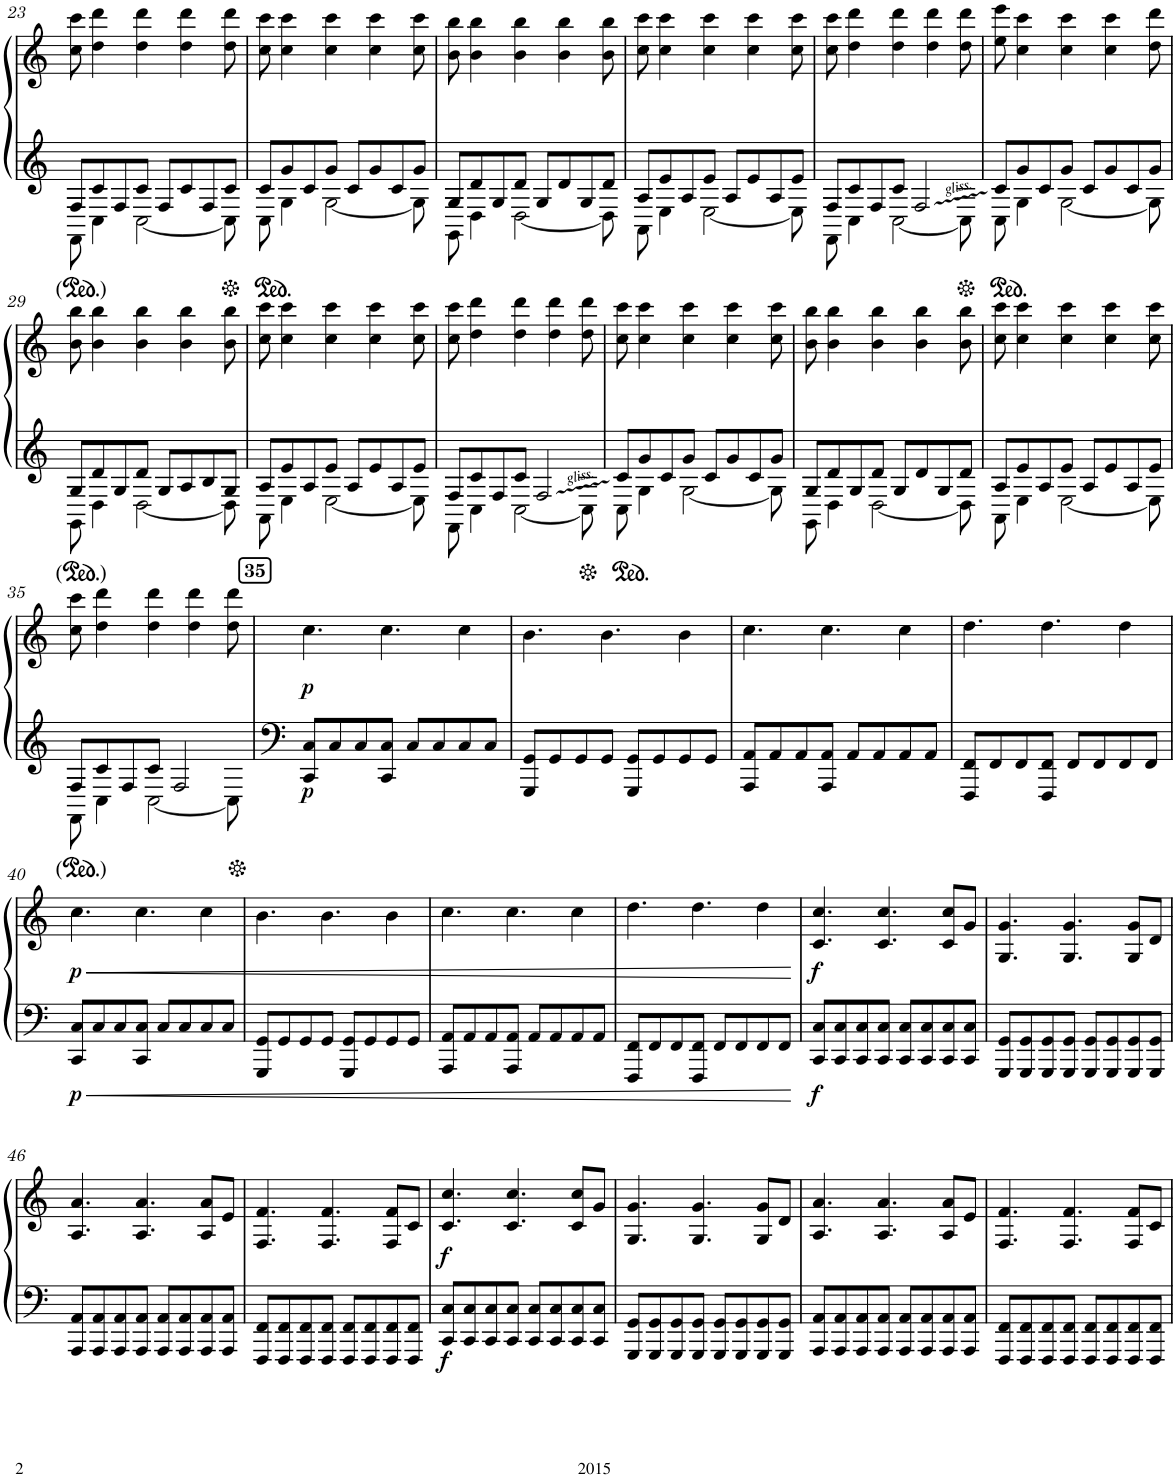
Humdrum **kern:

**kern	**kern	**dynam
*part1	*part1	*part1
*staff2	*staff1	*staff1/2
*I"Piano	*	*
*I'Pno.	*	*
!!LO:PB:g=z
*clefF4	*clefG2	*
*k[]	*k[]	*
*M4/4	*M4/4	*
=23	=23	=23
*^	*	*
8F/L	8FF\	8cc\ 8ccc\	.
8c/	4C\	4dd\ 4ddd\	.
8F/	.	.	.
8c/J	[2C\	4dd\ 4ddd\	.
8F/L	.	.	.
8c/	.	4dd\ 4ddd\	.
8F/	.	.	.
8c/J	8C\]	8dd\ 8ddd\	.
=24	=24	=24	=24
8c/L	8C\	8cc\ 8ccc\	.
8g/	4G\	4cc\ 4ccc\	.
8c/	.	.	.
8g/J	[2G\	4cc\ 4ccc\	.
8c/L	.	.	.
8g/	.	4cc\ 4ccc\	.
8c/	.	.	.
8g/J	8G\]	8cc\ 8ccc\	.
=25	=25	=25	=25
8G/L	8GG\	8b\ 8bb\	.
8d/	4D\	4b\ 4bb\	.
8G/	.	.	.
8d/J	[2D\	4b\ 4bb\	.
8G/L	.	.	.
8d/	.	4b\ 4bb\	.
8G/	.	.	.
8d/J	8D\]	8b\ 8bb\	.
=26	=26	=26	=26
8A/L	8AA\	8cc\ 8ccc\	.
8e/	4E\	4cc\ 4ccc\	.
8A/	.	.	.
8e/J	[2E\	4cc\ 4ccc\	.
8A/L	.	.	.
8e/	.	4cc\ 4ccc\	.
8A/	.	.	.
8e/J	8E\]	8cc\ 8ccc\	.
=27	=27	=27	=27
8F/L	8FF\	8cc\ 8ccc\	.
8c/	4C\	4dd\ 4ddd\	.
8F/	.	.	.
8c/J	[2C\	4dd\ 4ddd\	.
2F/	.	.	.
.	.	4dd\ 4ddd\	.
.	8C\]	8dd\ 8ddd\	.
=28	=28	=28	=28
8c/L	8C\	8ee\ 8eee\	.
8g/	4G\	4cc\ 4ccc\	.
8c/	.	.	.
8g/J	[2G\	4cc\ 4ccc\	.
8c/L	.	.	.
8g/	.	4cc\ 4ccc\	.
8c/	.	.	.
8g/J	8G\]	8dd\ 8ddd\	.
!!LO:LB:g=z
=29	=29	=29	=29
8G/L	8GG\	8b\ 8bb\	.
8d/	4D\	4b\ 4bb\	.
8G/	.	.	.
8d/J	[2D\	4b\ 4bb\	.
8G/L	.	.	.
8A/	.	4b\ 4bb\	.
8B/	.	.	.
8G/J	8D\]	8b\ 8bb\	.
=30	=30	=30	=30
8A/L	8AA\	8cc\ 8ccc\	.
8e/	4E\	4cc\ 4ccc\	.
8A/	.	.	.
8e/J	[2E\	4cc\ 4ccc\	.
8A/L	.	.	.
8e/	.	4cc\ 4ccc\	.
8A/	.	.	.
8e/J	8E\]	8cc\ 8ccc\	.
=31	=31	=31	=31
8F/L	8FF\	8cc\ 8ccc\	.
8c/	4C\	4dd\ 4ddd\	.
8F/	.	.	.
8c/J	[2C\	4dd\ 4ddd\	.
2F/	.	.	.
.	.	4dd\ 4ddd\	.
.	8C\]	8dd\ 8ddd\	.
=32	=32	=32	=32
8c/L	8C\	8cc\ 8ccc\	.
8g/	4G\	4cc\ 4ccc\	.
8c/	.	.	.
8g/J	[2G\	4cc\ 4ccc\	.
8c/L	.	.	.
8g/	.	4cc\ 4ccc\	.
8c/	.	.	.
8g/J	8G\]	8cc\ 8ccc\	.
=33	=33	=33	=33
8G/L	8GG\	8b\ 8bb\	.
8d/	4D\	4b\ 4bb\	.
8G/	.	.	.
8d/J	[2D\	4b\ 4bb\	.
8G/L	.	.	.
8d/	.	4b\ 4bb\	.
8G/	.	.	.
8d/J	8D\]	8b\ 8bb\	.
=34	=34	=34	=34
8A/L	8AA\	8cc\ 8ccc\	.
8e/	4E\	4cc\ 4ccc\	.
8A/	.	.	.
8e/J	[2E\	4cc\ 4ccc\	.
8A/L	.	.	.
8e/	.	4cc\ 4ccc\	.
8A/	.	.	.
8e/J	8E\]	8cc\ 8ccc\	.
!!LO:LB:g=z
=35	=35	=35	=35
8F/L	8FF\	8cc\ 8ccc\	.
8c/	4C\	4dd\ 4ddd\	.
8F/	.	.	.
8c/J	[2C\	4dd\ 4ddd\	.
2F/	.	.	.
.	.	4dd\ 4ddd\	.
.	8C\]	8dd\ 8ddd\	.
!!LO:REH:place=s1:a:B:cj:t=35
=36	=36	=36	=36
!	!	!	!LO:DY:b=2
!	!	!	!LO:DY:n=1:b
*v	*v	*	*
8CC/ 8C/L	4.cc\	p p
8C/	.	.
8C/	.	.
8CC/ 8C/J	4.cc\	.
8C/L	.	.
8C/	.	.
8C/	4cc\	.
8C/J	.	.
=37	=37	=37
8GGG/ 8GG/L	4.b\	.
8GG/	.	.
8GG/	.	.
8GG/J	4.b\	.
8GGG/ 8GG/L	.	.
8GG/	.	.
8GG/	4b\	.
8GG/J	.	.
=38	=38	=38
8AAA/ 8AA/L	4.cc\	.
8AA/	.	.
8AA/	.	.
8AAA/ 8AA/J	4.cc\	.
8AA/L	.	.
8AA/	.	.
8AA/	4cc\	.
8AA/J	.	.
=39	=39	=39
8FFF/ 8FF/L	4.dd\	.
8FF/	.	.
8FF/	.	.
8FFF/ 8FF/J	4.dd\	.
8FF/L	.	.
8FF/	.	.
8FF/	4dd\	.
8FF/J	.	.
!!LO:LB:g=z
=40	=40	=40
!	!	!LO:HP:b
!	!	!LO:DY:n=1:b=2
!	!	!LO:DY:n=2:b
8CC/ 8C/L	4.cc\	< p p
8C/	.	.
8C/	.	.
8CC/ 8C/J	4.cc\	.
8C/L	.	.
8C/	.	.
8C/	4cc\	.
8C/J	.	.
=41	=41	=41
8GGG/ 8GG/L	4.b\	.
8GG/	.	.
8GG/	.	.
8GG/J	4.b\	.
8GGG/ 8GG/L	.	.
8GG/	.	.
8GG/	4b\	.
8GG/J	.	.
=42	=42	=42
8AAA/ 8AA/L	4.cc\	.
8AA/	.	.
8AA/	.	.
8AAA/ 8AA/J	4.cc\	.
8AA/L	.	.
8AA/	.	.
8AA/	4cc\	.
8AA/J	.	.
=43	=43	=43
8FFF/ 8FF/L	4.dd\	.
8FF/	.	.
8FF/	.	.
8FFF/ 8FF/J	4.dd\	.
8FF/L	.	.
8FF/	.	.
8FF/	4dd\	.
8FF/J	.	.
.	.	[
=44	=44	=44
!	!	!LO:DY:b=2
!	!	!LO:DY:n=1:b
8CC/ 8C/L	4.c/ 4.cc/	f f
8CC/ 8C/	.	.
8CC/ 8C/	.	.
8CC/ 8C/J	4.c/ 4.cc/	.
8CC/ 8C/L	.	.
8CC/ 8C/	.	.
8CC/ 8C/	8c/ 8cc/L	.
8CC/ 8C/J	8g/J	.
=45	=45	=45
8GGG/ 8GG/L	4.G/ 4.g/	.
8GGG/ 8GG/	.	.
8GGG/ 8GG/	.	.
8GGG/ 8GG/J	4.G/ 4.g/	.
8GGG/ 8GG/L	.	.
8GGG/ 8GG/	.	.
8GGG/ 8GG/	8G/ 8g/L	.
8GGG/ 8GG/J	8d/J	.
!!LO:LB:g=z
=46	=46	=46
8AAA/ 8AA/L	4.A/ 4.a/	.
8AAA/ 8AA/	.	.
8AAA/ 8AA/	.	.
8AAA/ 8AA/J	4.A/ 4.a/	.
8AAA/ 8AA/L	.	.
8AAA/ 8AA/	.	.
8AAA/ 8AA/	8A/ 8a/L	.
8AAA/ 8AA/J	8e/J	.
=47	=47	=47
8FFF/ 8FF/L	4.F/ 4.f/	.
8FFF/ 8FF/	.	.
8FFF/ 8FF/	.	.
8FFF/ 8FF/J	4.F/ 4.f/	.
8FFF/ 8FF/L	.	.
8FFF/ 8FF/	.	.
8FFF/ 8FF/	8F/ 8f/L	.
8FFF/ 8FF/J	8c/J	.
=48	=48	=48
!	!	!LO:DY:b=2
!	!	!LO:DY:n=1:b
8CC/ 8C/L	4.c/ 4.cc/	f f
8CC/ 8C/	.	.
8CC/ 8C/	.	.
8CC/ 8C/J	4.c/ 4.cc/	.
8CC/ 8C/L	.	.
8CC/ 8C/	.	.
8CC/ 8C/	8c/ 8cc/L	.
8CC/ 8C/J	8g/J	.
=49	=49	=49
8GGG/ 8GG/L	4.G/ 4.g/	.
8GGG/ 8GG/	.	.
8GGG/ 8GG/	.	.
8GGG/ 8GG/J	4.G/ 4.g/	.
8GGG/ 8GG/L	.	.
8GGG/ 8GG/	.	.
8GGG/ 8GG/	8G/ 8g/L	.
8GGG/ 8GG/J	8d/J	.
=50	=50	=50
8AAA/ 8AA/L	4.A/ 4.a/	.
8AAA/ 8AA/	.	.
8AAA/ 8AA/	.	.
8AAA/ 8AA/J	4.A/ 4.a/	.
8AAA/ 8AA/L	.	.
8AAA/ 8AA/	.	.
8AAA/ 8AA/	8A/ 8a/L	.
8AAA/ 8AA/J	8e/J	.
=51	=51	=51
8FFF/ 8FF/L	4.F/ 4.f/	.
8FFF/ 8FF/	.	.
8FFF/ 8FF/	.	.
8FFF/ 8FF/J	4.F/ 4.f/	.
8FFF/ 8FF/L	.	.
8FFF/ 8FF/	.	.
8FFF/ 8FF/	8F/ 8f/L	.
8FFF/ 8FF/J	8c/J	.
=	=	=
*-	*-	*-
